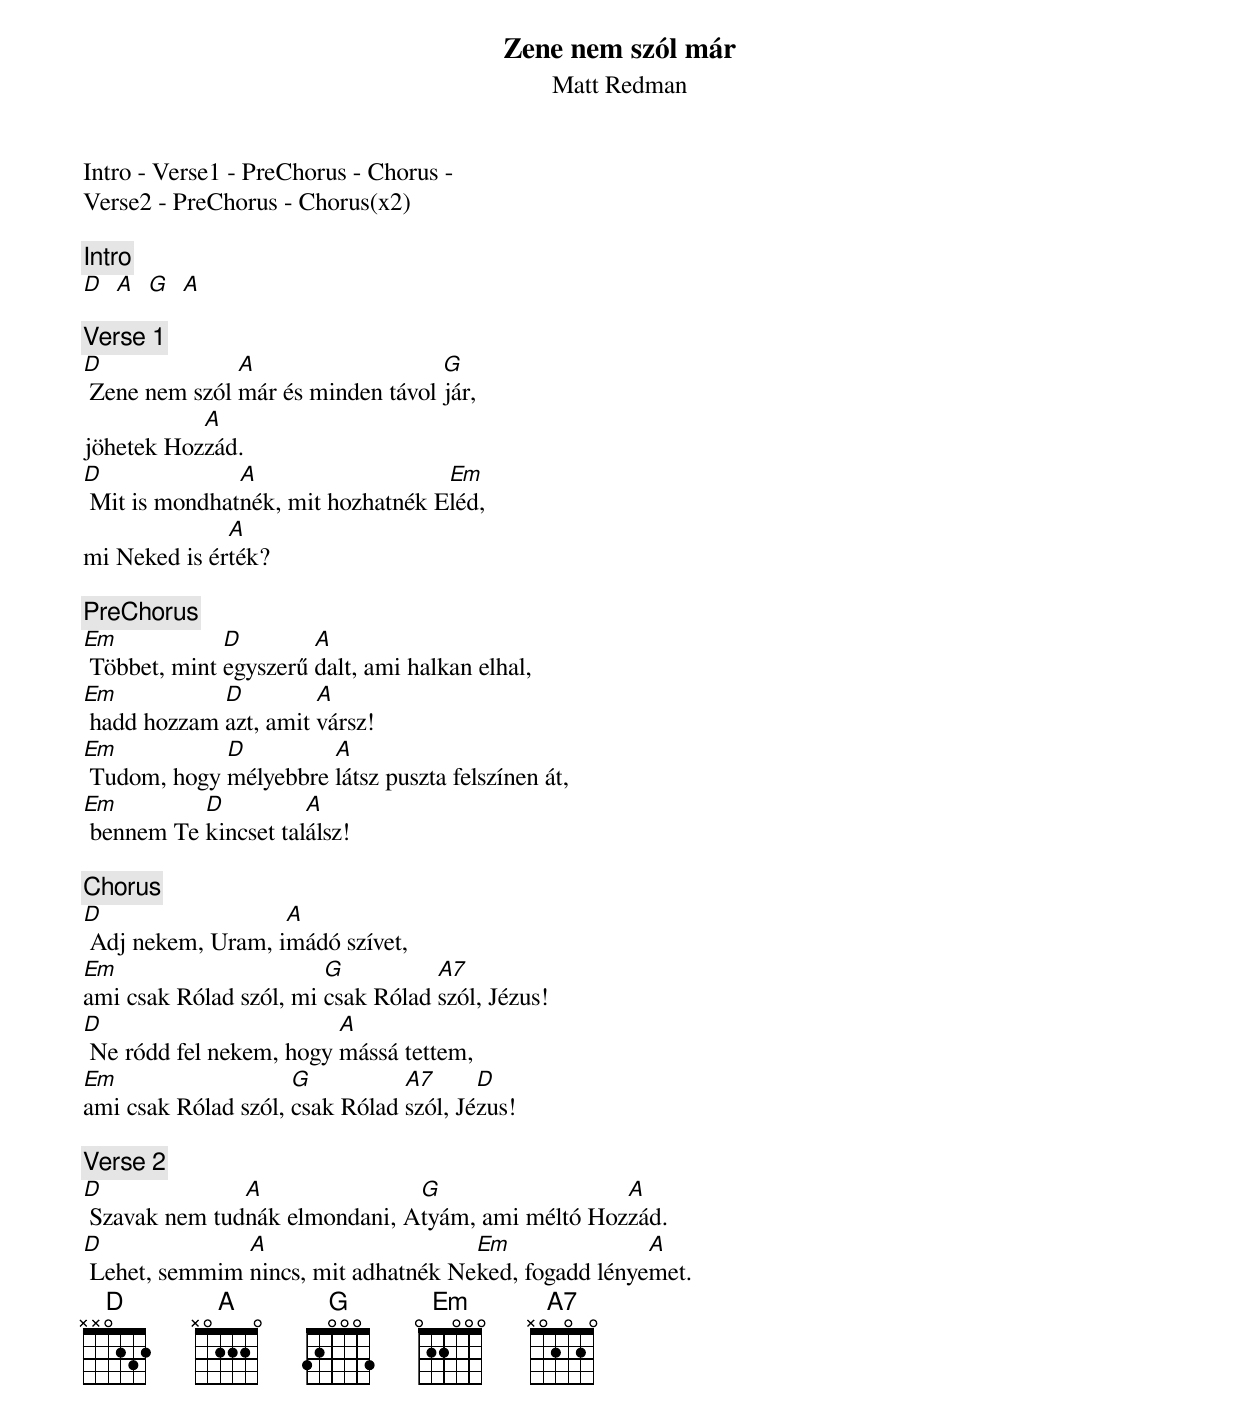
{title: Zene nem szól már}
{subtitle: Matt Redman}

Intro - Verse1 - PreChorus - Chorus -
Verse2 - PreChorus - Chorus(x2)

{c:Intro}
[D]  [A]  [G]  [A]

{c:Verse 1}
[D] Zene nem szól [A]már és minden távol [G]jár,
jöhetek Hoz[A]zád.
[D] Mit is mondhat[A]nék, mit hozhatnék E[Em]léd,
mi Neked is ér[A]ték?

{c:PreChorus}
[Em] Többet, mint [D]egyszerű [A]dalt, ami halkan elhal,
[Em] hadd hozzam [D]azt, amit [A]vársz!
[Em] Tudom, hogy [D]mélyebbre [A]látsz puszta felszínen át,
[Em] bennem Te [D]kincset tal[A]álsz!

{c:Chorus}
[D] Adj nekem, Uram, i[A]mádó szívet,
[Em]ami csak Rólad szól, mi [G]csak Rólad [A7]szól, Jézus!
[D] Ne ródd fel nekem, hogy [A]mássá tettem,
[Em]ami csak Rólad szól, [G]csak Rólad [A7]szól, Jé[D]zus!

{c:Verse 2}
[D] Szavak nem tud[A]nák elmondani, A[G]tyám, ami méltó Hoz[A]zád.
[D] Lehet, semmim [A]nincs, mit adhatnék Ne[Em]ked, fogadd lénye[A]met.
